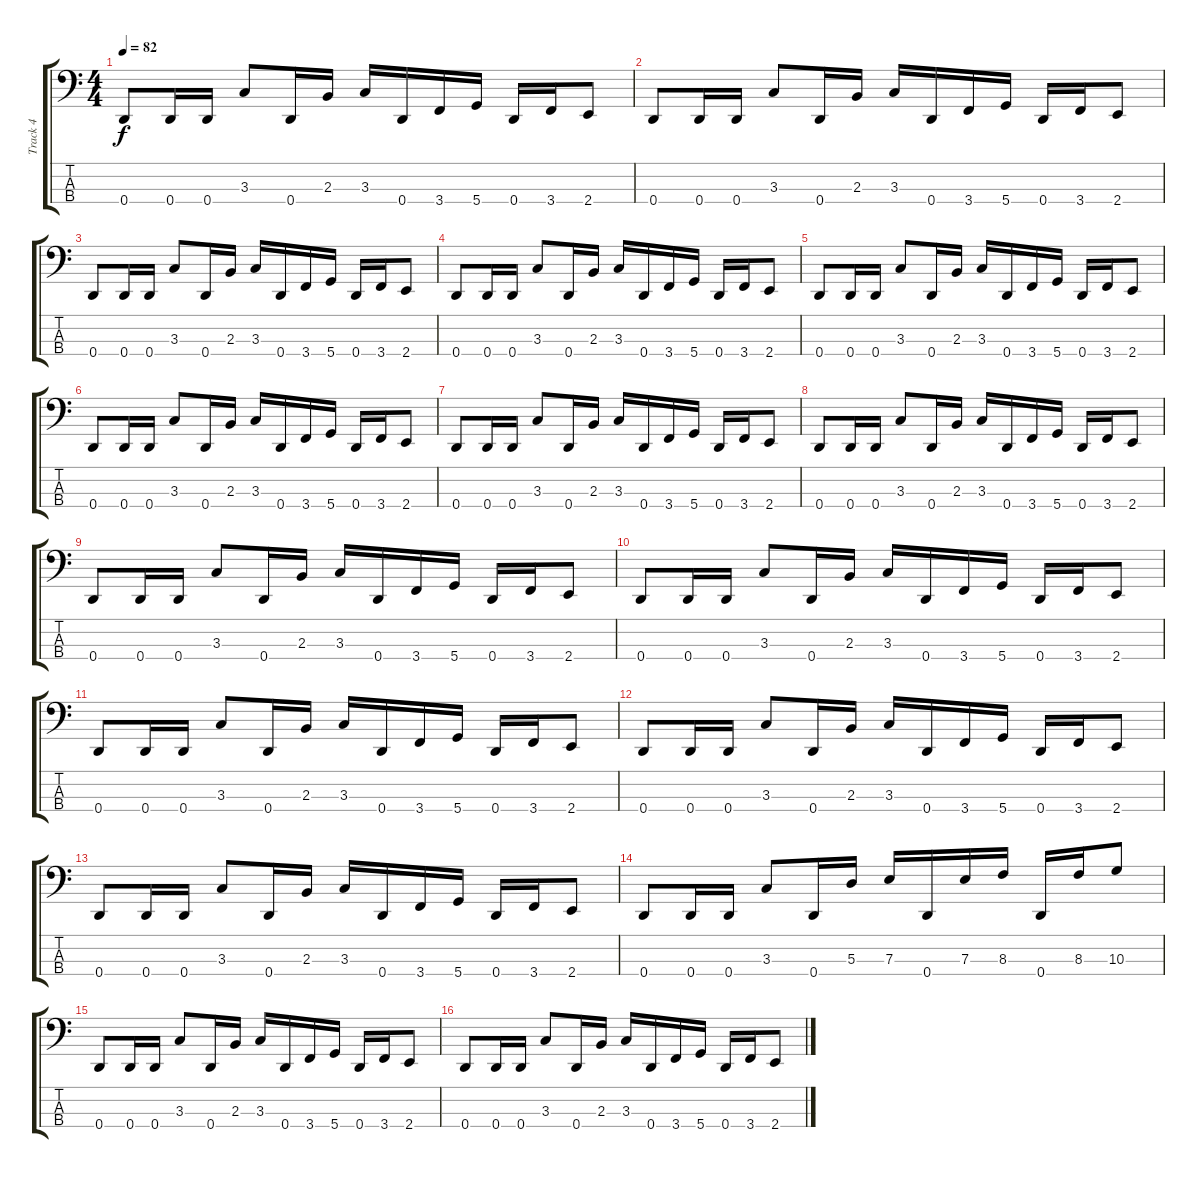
\track ("Track 4" "Track 4") {instrument slapbass1}
\staff {score tabs}
\tuning (G2 D2 A1 D1) {hide}
\ts (4 4)
\tempo 82
\clef f4
\ks c
0.4.8{dy f} 0.4.16 0.4.16 3.3.8 0.4.16 2.3.16 3.3.16 0.4.16 3.4.16 5.4.16 0.4.16 3.4.16 2.4.8 |
0.4.8 0.4.16 0.4.16 3.3.8 0.4.16 2.3.16 3.3.16 0.4.16 3.4.16 5.4.16 0.4.16 3.4.16 2.4.8 |
0.4.8 0.4.16 0.4.16 3.3.8 0.4.16 2.3.16 3.3.16 0.4.16 3.4.16 5.4.16 0.4.16 3.4.16 2.4.8 |
0.4.8 0.4.16 0.4.16 3.3.8 0.4.16 2.3.16 3.3.16 0.4.16 3.4.16 5.4.16 0.4.16 3.4.16 2.4.8 |
0.4.8 0.4.16 0.4.16 3.3.8 0.4.16 2.3.16 3.3.16 0.4.16 3.4.16 5.4.16 0.4.16 3.4.16 2.4.8 |
0.4.8 0.4.16 0.4.16 3.3.8 0.4.16 2.3.16 3.3.16 0.4.16 3.4.16 5.4.16 0.4.16 3.4.16 2.4.8 |
0.4.8 0.4.16 0.4.16 3.3.8 0.4.16 2.3.16 3.3.16 0.4.16 3.4.16 5.4.16 0.4.16 3.4.16 2.4.8 |
0.4.8 0.4.16 0.4.16 3.3.8 0.4.16 2.3.16 3.3.16 0.4.16 3.4.16 5.4.16 0.4.16 3.4.16 2.4.8 |
0.4.8 0.4.16 0.4.16 3.3.8 0.4.16 2.3.16 3.3.16 0.4.16 3.4.16 5.4.16 0.4.16 3.4.16 2.4.8 |
0.4.8 0.4.16 0.4.16 3.3.8 0.4.16 2.3.16 3.3.16 0.4.16 3.4.16 5.4.16 0.4.16 3.4.16 2.4.8 |
0.4.8 0.4.16 0.4.16 3.3.8 0.4.16 2.3.16 3.3.16 0.4.16 3.4.16 5.4.16 0.4.16 3.4.16 2.4.8 |
0.4.8 0.4.16 0.4.16 3.3.8 0.4.16 2.3.16 3.3.16 0.4.16 3.4.16 5.4.16 0.4.16 3.4.16 2.4.8 |
0.4.8 0.4.16 0.4.16 3.3.8 0.4.16 2.3.16 3.3.16 0.4.16 3.4.16 5.4.16 0.4.16 3.4.16 2.4.8 |
0.4.8 0.4.16 0.4.16 3.3.8 0.4.16 5.3.16 7.3.16 0.4.16 7.3.16 8.3.16 0.4.16 8.3.16 10.3.8 |
0.4.8 0.4.16 0.4.16 3.3.8 0.4.16 2.3.16 3.3.16 0.4.16 3.4.16 5.4.16 0.4.16 3.4.16 2.4.8 |
0.4.8 0.4.16 0.4.16 3.3.8 0.4.16 2.3.16 3.3.16 0.4.16 3.4.16 5.4.16 0.4.16 3.4.16 2.4.8
